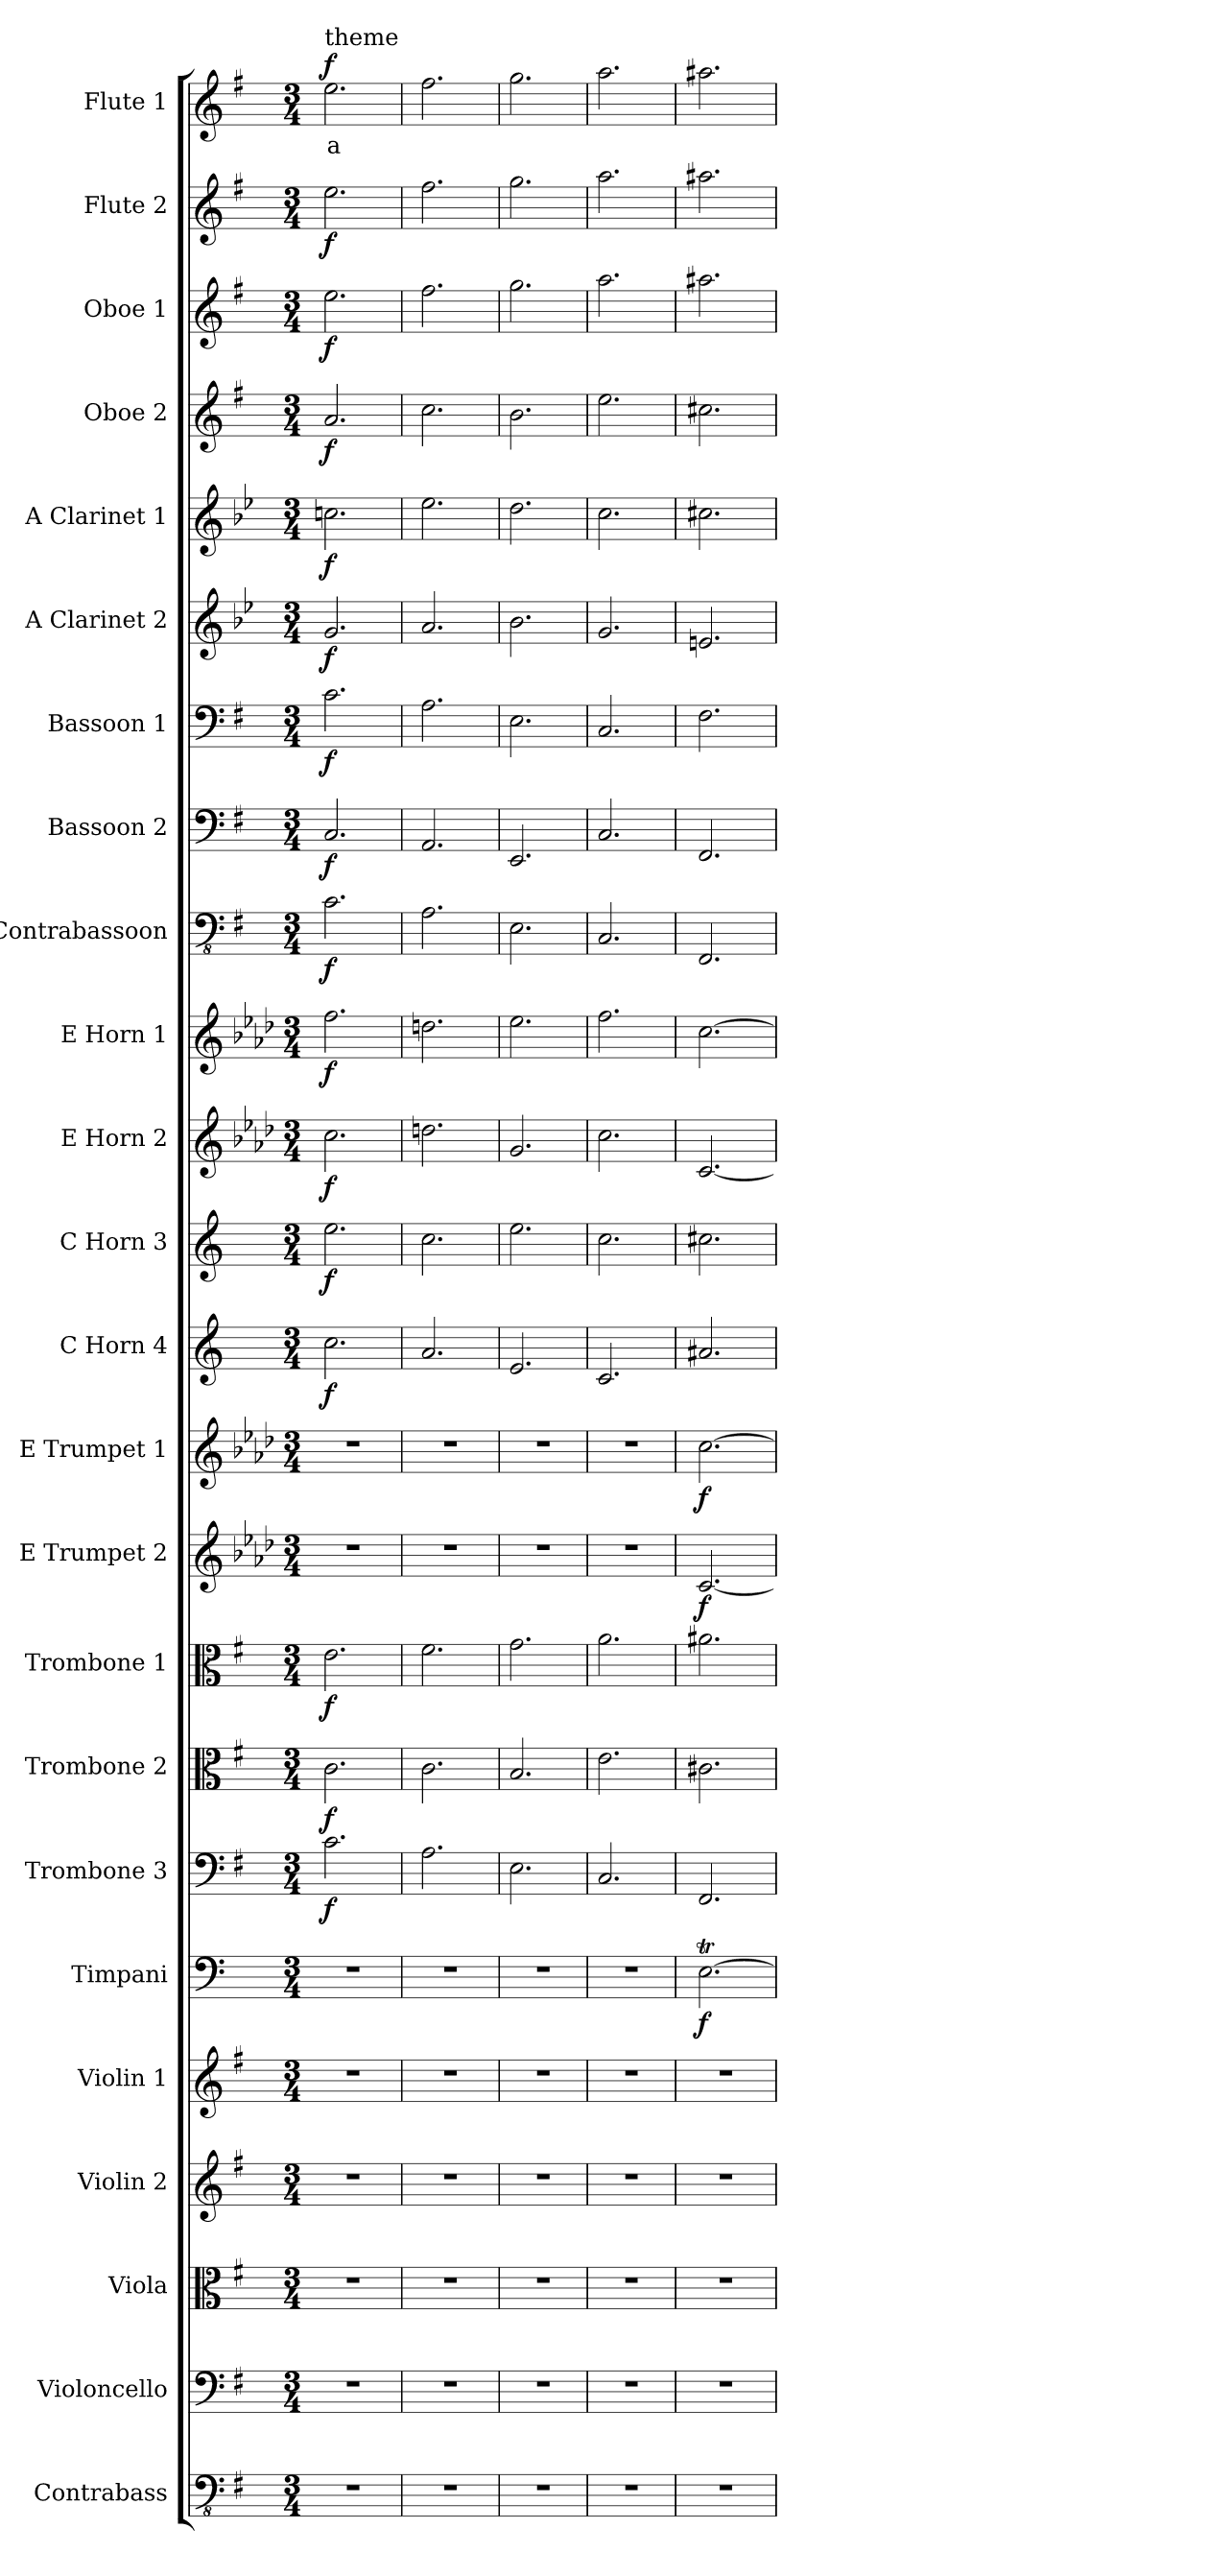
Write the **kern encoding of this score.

**kern	**kern	**kern	**kern	**kern	**kern	**dynam	**kern	**dynam	**kern	**dynam	**kern	**dynam	**kern	**dynam	**kern	**dynam	**kern	**dynam	**kern	**dynam	**kern	**dynam	**kern	**dynam	**kern	**dynam	**kern	**dynam	**kern	**dynam	**kern	**dynam	**kern	**dynam	**kern	**dynam	**kern	**dynam	**kern	**dynam	**kern	**text	**dynam
*part24	*part23	*part22	*part21	*part20	*part19	*part19	*part18	*part18	*part17	*part17	*part16	*part16	*part15	*part15	*part14	*part14	*part13	*part13	*part12	*part12	*part11	*part11	*part10	*part10	*part9	*part9	*part8	*part8	*part7	*part7	*part6	*part6	*part5	*part5	*part4	*part4	*part3	*part3	*part2	*part2	*part1	*part1	*part1
*staff24	*staff23	*staff22	*staff21	*staff20	*staff19	*staff19	*staff18	*staff18	*staff17	*staff17	*staff16	*staff16	*staff15	*staff15	*staff14	*staff14	*staff13	*staff13	*staff12	*staff12	*staff11	*staff11	*staff10	*staff10	*staff9	*staff9	*staff8	*staff8	*staff7	*staff7	*staff6	*staff6	*staff5	*staff5	*staff4	*staff4	*staff3	*staff3	*staff2	*staff2	*staff1	*staff1	*staff1
*I"Contrabass	*I"Violoncello	*I"Viola	*I"Violin 2	*I"Violin 1	*I"Timpani	*	*I"Trombone 3	*	*I"Trombone 2	*	*I"Trombone 1	*	*I"E Trumpet 2	*	*I"E Trumpet 1	*	*I"C Horn 4	*	*I"C Horn 3	*	*I"E Horn 2	*	*I"E Horn 1	*	*I"Contrabassoon	*	*I"Bassoon 2	*	*I"Bassoon 1	*	*I"A Clarinet 2	*	*I"A Clarinet 1	*	*I"Oboe 2	*	*I"Oboe 1	*	*I"Flute 2	*	*I"Flute 1	*	*
*I'Cb	*I'Vc	*I'Vla	*I'Vln 2	*I'Vln 1	*I'Timp	*	*I'Trb 3	*	*I'Trb 2	*	*I'Trb 1	*	*I'Tpt 2	*	*I'Tpt 1	*	*I'Hn 4	*	*I'Hn 3	*	*I'Hn 2	*	*I'Hn 1	*	*I'C.Bsn	*	*I'Bsn 2	*	*I'Bsn 1	*	*I'Cl 2	*	*I'Cl 1	*	*I'Ob 2	*	*I'Ob 1	*	*I'Fl 2	*	*I'Fl 1	*	*
*clefFv4	*clefF4	*clefC3	*clefG2	*clefG2	*clefF4	*	*clefF4	*	*clefC3	*	*clefC3	*	*clefG2	*	*clefG2	*	*clefG2	*	*clefG2	*	*clefG2	*	*clefG2	*	*clefFv4	*	*clefF4	*	*clefF4	*	*clefG2	*	*clefG2	*	*clefG2	*	*clefG2	*	*clefG2	*	*clefG2	*	*
*	*	*	*	*	*	*	*	*	*	*	*	*	*ITrd-2c-4	*	*ITrd-2c-4	*	*ITrd7c12	*	*ITrd7c12	*	*ITrd5c8	*	*ITrd5c8	*	*	*	*	*	*	*	*ITrd2c3	*	*ITrd2c3	*	*	*	*	*	*	*	*	*	*
*k[f#]	*k[f#]	*k[f#]	*k[f#]	*k[f#]	*k[]	*	*k[f#]	*	*k[f#]	*	*k[f#]	*	*k[]	*	*k[]	*	*k[]	*	*k[]	*	*k[]	*	*k[]	*	*k[f#]	*	*k[f#]	*	*k[f#]	*	*k[f#]	*	*k[f#]	*	*k[f#]	*	*k[f#]	*	*k[f#]	*	*k[f#]	*	*
*M3/4	*M3/4	*M3/4	*M3/4	*M3/4	*M3/4	*	*M3/4	*	*M3/4	*	*M3/4	*	*M3/4	*	*M3/4	*	*M3/4	*	*M3/4	*	*M3/4	*	*M3/4	*	*M3/4	*	*M3/4	*	*M3/4	*	*M3/4	*	*M3/4	*	*M3/4	*	*M3/4	*	*M3/4	*	*M3/4	*	*
=1	=1	=1	=1	=1	=1	=1	=1	=1	=1	=1	=1	=1	=1	=1	=1	=1	=1	=1	=1	=1	=1	=1	=1	=1	=1	=1	=1	=1	=1	=1	=1	=1	=1	=1	=1	=1	=1	=1	=1	=1	=1	=1	=1
!	!	!	!	!	!	!	!	!	!	!	!	!	!	!	!	!	!	!	!	!	!	!	!	!	!	!	!	!	!	!	!	!	!	!	!	!	!	!	!	!	!LO:TX:a:t=theme	!	!
!	!	!	!	!	!	!	!	!LO:DY:b	!	!LO:DY:b	!	!LO:DY:b	!	!	!	!	!	!LO:DY:b	!	!LO:DY:b	!	!LO:DY:b	!	!LO:DY:b	!	!LO:DY:b	!	!LO:DY:b	!	!LO:DY:b	!	!LO:DY:b	!	!LO:DY:b	!	!LO:DY:b	!	!LO:DY:b	!	!LO:DY:b	!	!LO:LY:b:color=#FF0000	!LO:DY:b
2.r	2.r	2.r	2.r	2.r	2.r	.	2.c\	f	2.c\	f	2.e\	f	2.r	.	2.r	.	2.c\	f	2.e\	f	2.e\	f	2.a\	f	2.C\	f	2.C/	f	2.c\	f	2.e/	f	2.an\	f	2.a/	f	2.ee\	f	2.ee\	f	2.ee\	a	f
=2	=2	=2	=2	=2	=2	=2	=2	=2	=2	=2	=2	=2	=2	=2	=2	=2	=2	=2	=2	=2	=2	=2	=2	=2	=2	=2	=2	=2	=2	=2	=2	=2	=2	=2	=2	=2	=2	=2	=2	=2	=2	=2	=2
2.r	2.r	2.r	2.r	2.r	2.r	.	2.A\	.	2.c\	.	2.f#\	.	2.r	.	2.r	.	2.A/	.	2.c\	.	2.f#X\	.	2.f#X\	.	2.AA\	.	2.AA/	.	2.A\	.	2.f#/	.	2.cc\	.	2.cc\	.	2.ff#\	.	2.ff#\	.	2.ff#\	.	.
=3	=3	=3	=3	=3	=3	=3	=3	=3	=3	=3	=3	=3	=3	=3	=3	=3	=3	=3	=3	=3	=3	=3	=3	=3	=3	=3	=3	=3	=3	=3	=3	=3	=3	=3	=3	=3	=3	=3	=3	=3	=3	=3	=3
2.r	2.r	2.r	2.r	2.r	2.r	.	2.E\	.	2.B/	.	2.g\	.	2.r	.	2.r	.	2.E/	.	2.e\	.	2.B/	.	2.g\	.	2.EE\	.	2.EE/	.	2.E\	.	2.g\	.	2.b\	.	2.b\	.	2.gg\	.	2.gg\	.	2.gg\	.	.
=4	=4	=4	=4	=4	=4	=4	=4	=4	=4	=4	=4	=4	=4	=4	=4	=4	=4	=4	=4	=4	=4	=4	=4	=4	=4	=4	=4	=4	=4	=4	=4	=4	=4	=4	=4	=4	=4	=4	=4	=4	=4	=4	=4
2.r	2.r	2.r	2.r	2.r	2.r	.	2.C/	.	2.e\	.	2.a\	.	2.r	.	2.r	.	2.C/	.	2.c\	.	2.e\	.	2.a\	.	2.CC/	.	2.C/	.	2.C/	.	2.e/	.	2.a\	.	2.ee\	.	2.aa\	.	2.aa\	.	2.aa\	.	.
=5	=5	=5	=5	=5	=5	=5	=5	=5	=5	=5	=5	=5	=5	=5	=5	=5	=5	=5	=5	=5	=5	=5	=5	=5	=5	=5	=5	=5	=5	=5	=5	=5	=5	=5	=5	=5	=5	=5	=5	=5	=5	=5	=5
!	!	!	!	!	!	!LO:DY:b	!	!	!	!	!	!	!	!LO:DY:b	!	!LO:DY:b	!	!	!	!	!	!	!	!	!	!	!	!	!	!	!	!	!	!	!	!	!	!	!	!	!	!	!
2.r	2.r	2.r	2.r	2.r	[2.Et\	f	2.FF#/	.	2.c#X\	.	2.a#X\	.	[2.e/	f	[2.ee\	f	2.A#X/	.	2.c#X\	.	[2.E/	.	[2.e\	.	2.FFF#/	.	2.FF#/	.	2.F#\	.	2.c#X/	.	2.a#X\	.	2.cc#X\	.	2.aa#X\	.	2.aa#X\	.	2.aa#X\	.	.
=	=	=	=	=	=	=	=	=	=	=	=	=	=	=	=	=	=	=	=	=	=	=	=	=	=	=	=	=	=	=	=	=	=	=	=	=	=	=	=	=	=	=	=
*-	*-	*-	*-	*-	*-	*-	*-	*-	*-	*-	*-	*-	*-	*-	*-	*-	*-	*-	*-	*-	*-	*-	*-	*-	*-	*-	*-	*-	*-	*-	*-	*-	*-	*-	*-	*-	*-	*-	*-	*-	*-	*-	*-
